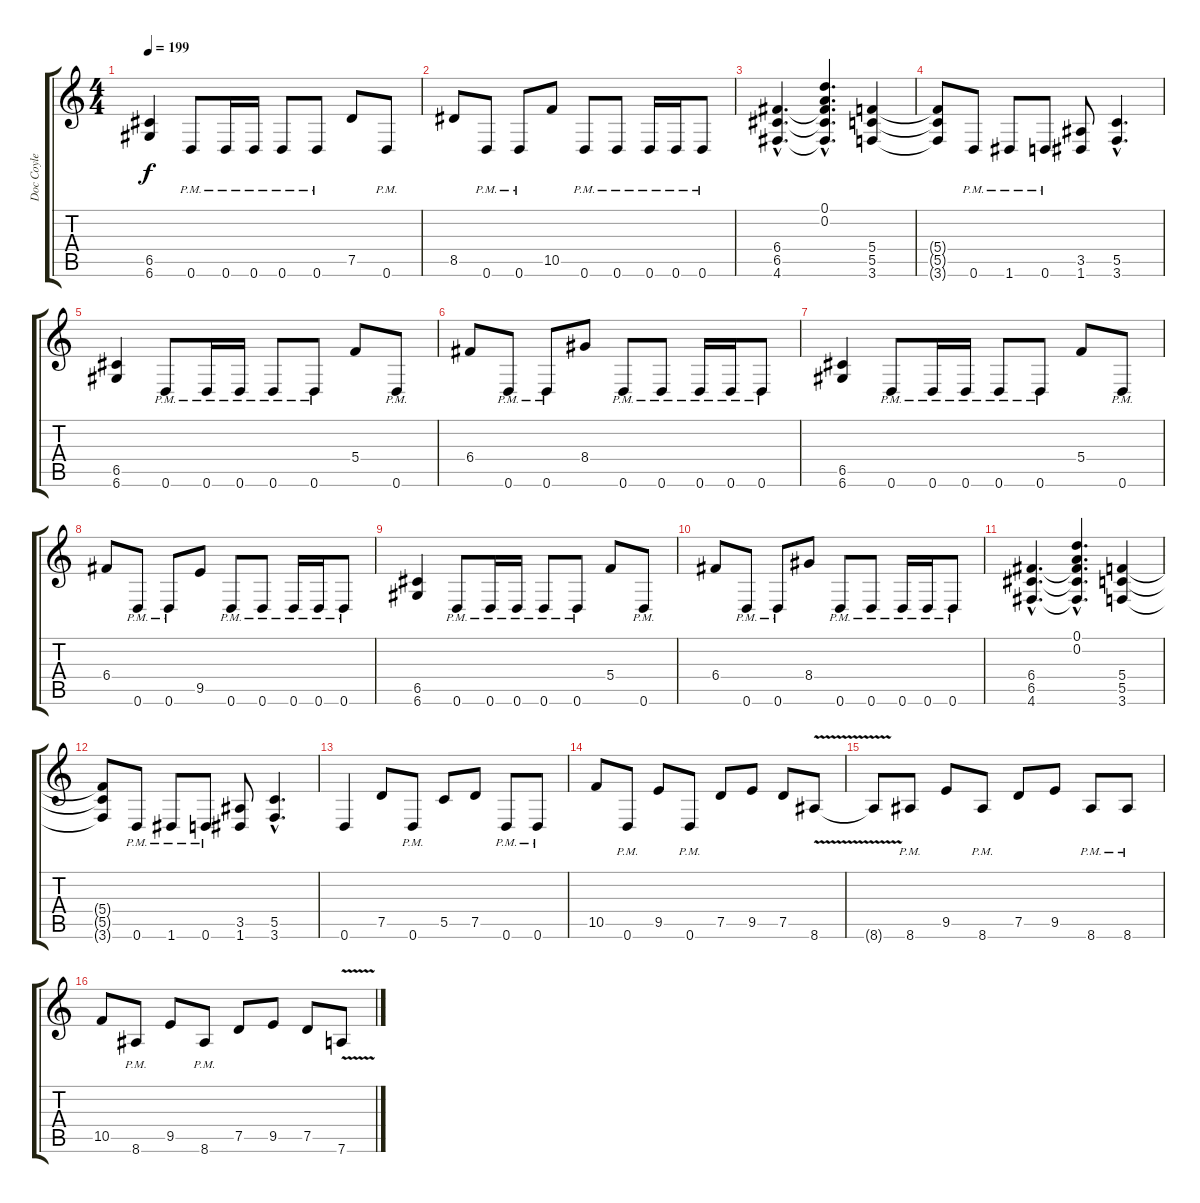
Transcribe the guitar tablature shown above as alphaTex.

\track ("Doc Coyle (Guitar)" "Doc Coyle ") {instrument overdrivenguitar}
\staff {score tabs}
\tuning (D4 A3 F3 C3 G2 D2) {hide}
\ts (4 4)
\tempo 199
\clef g2
\ks c
(6.5 6.6).4{dy f} 0.6{pm}.8 0.6{pm}.16 0.6{pm}.16 0.6{pm}.8 0.6{pm}.8 7.5.8 0.6{pm}.8 |
8.5.8 0.6{pm}.8 0.6{pm}.8 10.5.8 0.6{pm}.8 0.6{pm}.8 0.6{pm}.16 0.6{pm}.16 0.6{pm}.8 |
(6.4{hac} 6.5{hac} 4.6{hac}).4{d} (0.1{hac} 0.2{hac} 6.4{hac t} 6.5{hac t} 4.6{hac t}).4{d} (5.4 5.5 3.6).4 |
(5.4{t} 5.5{t} 3.6{t}).8 0.6{pm}.8 1.6{pm}.8 0.6{pm}.8 (3.5 1.6).8 (5.5{hac} 3.6{hac}).4{d} |
(6.5 6.6).4 0.6{pm}.8 0.6{pm}.16 0.6{pm}.16 0.6{pm}.8 0.6{pm}.8 5.4.8 0.6{pm}.8 |
6.4.8 0.6{pm}.8 0.6{pm}.8 8.4.8 0.6{pm}.8 0.6{pm}.8 0.6{pm}.16 0.6{pm}.16 0.6{pm}.8 |
(6.5 6.6).4 0.6{pm}.8 0.6{pm}.16 0.6{pm}.16 0.6{pm}.8 0.6{pm}.8 5.4.8 0.6{pm}.8 |
6.4.8 0.6{pm}.8 0.6{pm}.8 9.5.8 0.6{pm}.8 0.6{pm}.8 0.6{pm}.16 0.6{pm}.16 0.6{pm}.8 |
(6.5 6.6).4 0.6{pm}.8 0.6{pm}.16 0.6{pm}.16 0.6{pm}.8 0.6{pm}.8 5.4.8 0.6{pm}.8 |
6.4.8 0.6{pm}.8 0.6{pm}.8 8.4.8 0.6{pm}.8 0.6{pm}.8 0.6{pm}.16 0.6{pm}.16 0.6{pm}.8 |
(6.4{hac} 6.5{hac} 4.6{hac}).4{d} (0.1{hac} 0.2{hac} 6.4{hac t} 6.5{hac t} 4.6{hac t}).4{d} (5.4 5.5 3.6).4 |
(5.4{t} 5.5{t} 3.6{t}).8 0.6{pm}.8 1.6{pm}.8 0.6{pm}.8 (3.5 1.6).8 (5.5{hac} 3.6{hac}).4{d} |
0.6.4 7.5.8 0.6{pm}.8 5.5.8 7.5.8 0.6{pm}.8 0.6{pm}.8 |
10.5.8 0.6{pm}.8 9.5.8 0.6{pm}.8 7.5.8 9.5.8 7.5.8 8.6{v}.8 |
8.6{t}.8 8.6{pm}.8 9.5.8 8.6{pm}.8 7.5.8 9.5.8 8.6{pm}.8 8.6{pm}.8 |
10.5.8 8.6{pm}.8 9.5.8 8.6{pm}.8 7.5.8 9.5.8 7.5.8 7.6{v}.8
